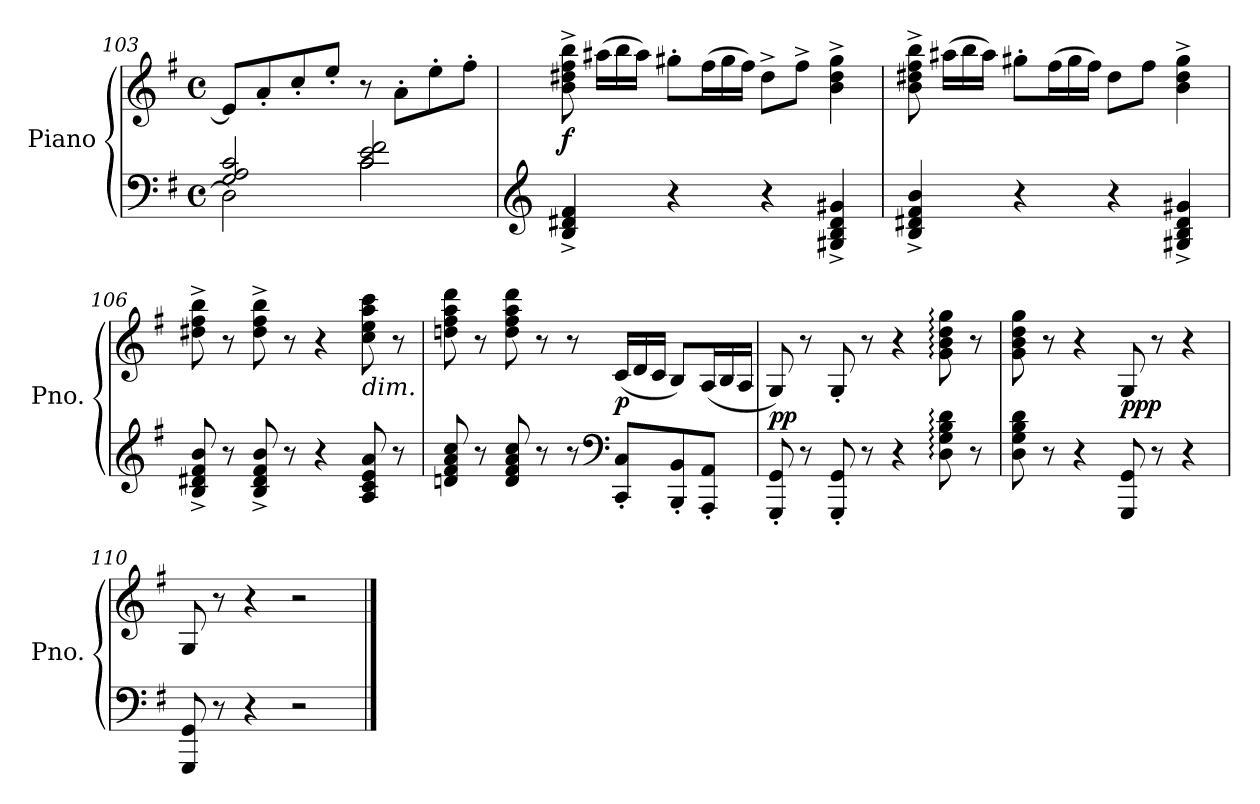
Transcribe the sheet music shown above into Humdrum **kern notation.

**kern	**kern	**dynam
*part1	*part1	*part1
*staff2	*staff1	*staff1/2
*I"Piano	*	*
*I'Pno.	*	*
!!LO:LB:g=z
*clefF4	*clefG2	*
*k[f#]	*k[f#]	*
*M4/4	*M4/4	*
*met(c)	*met(c)	*
=103	=103	=103
*^	*	*
2G/ 2A/ 2c/	2D\]	8e/L]	.
.	.	8a'/	.
.	.	8cc'/	.
.	.	8ee'/J	.
2c/ 2e/ 2f#/	2c\	8r	.
.	.	8a'\L	.
.	.	8ee'\	.
.	.	8ff#'\J	.
*v	*v	*	*
=104	=104	=104
*clefG2	*	*
!	!	!LO:DY:b
4B/^ 4d#X/^ 4f#/^	8b\^ 8dd#X\^ 8ff#\^ 8bb\^	f
*	*Xtuplet	*
.	(>24aa#X\LL	.
.	24bb\	.
.	24aa#\JJ)	.
4r	8gg#X'\L	.
.	(>24ff#\L	.
.	24gg#\	.
.	24ff#\JJ)	.
4r	8dd#^\L	.
.	8ff#^\J	.
4G#X/^ 4B/^ 4d#/^ 4g#X/^	4b\^ 4dd#\^ 4gg#\^	.
=105	=105	=105
!	!	!LO:DY:b
!	!	!LO:DY:n=1:b
4B/^ 4d#X/^ 4f#/^ 4b/^	8b\^ 8dd#X\^ 8ff#\^ 8bb\^	other-dynamics f
.	(>24aa#X\LL	.
.	24bb\	.
.	24aa#\JJ)	.
4r	8gg#X'\L	.
.	(>24ff#\L	.
.	24gg#\	.
.	24ff#\JJ)	.
4r	8dd#\L	.
.	8ff#\J	.
4G#X/^ 4B/^ 4d#/^ 4g#X/^	4b\^ 4dd#\^ 4gg#\^	.
=106	=106	=106
8B/^ 8d#X/^ 8f#/^ 8b/^	8dd#X\^ 8ff#\^ 8bb\^	.
8r	8r	.
8B/^ 8d#/^ 8f#/^ 8b/^	8dd#\^ 8ff#\^ 8bb\^	.
8r	8r	.
4r	4r	.
!	!LO:TX:b:i:t=dim.	!
8A/ 8c/ 8e/ 8a/	8cc\ 8ee\ 8aa\ 8ccc\	.
8r	8r	.
!!LO:LB:g=z
=107	=107	=107
8dn/ 8f#/ 8a/ 8cc/	8ddn\ 8ff#\ 8aa\ 8ddd\	.
8r	8r	.
8d/ 8f#/ 8a/ 8cc/	8dd\ 8ff#\ 8aa\ 8ddd\	.
8r	8r	.
8r	8r	.
*clefF4	*	*
!	!	!LO:DY:b
8CC/' 8C/'L	(<24c/LL	p
.	24d/	.
.	24c/JJ	.
8BBB/' 8BB/'	8B/L)	.
8AAA/' 8AA/'J	(<24A/L	.
.	24B/	.
.	24A/JJ	.
=108	=108	=108
!	!	!LO:DY:b
8GGG/' 8GG/'	8G/)	pp
8r	8r	.
8GGG/' 8GG/'	8G'/	.
8r	8r	.
4r	4r	.
8D\: 8G\: 8B\: 8d\:	8g\: 8b\: 8dd\: 8gg\:	.
8r	8r	.
=109	=109	=109
8D\ 8G\ 8B\ 8d\	8g\ 8b\ 8dd\ 8gg\	.
8r	8r	.
4r	4r	.
!	!	!LO:DY:b
8GGG/ 8GG/	8G/	ppp
8r	8r	.
4r	4r	.
=110	=110	=110
8GGG/ 8GG/	8G/	.
8r	8r	.
4r	4r	.
2r	2r	.
==	==	==
*-	*-	*-
